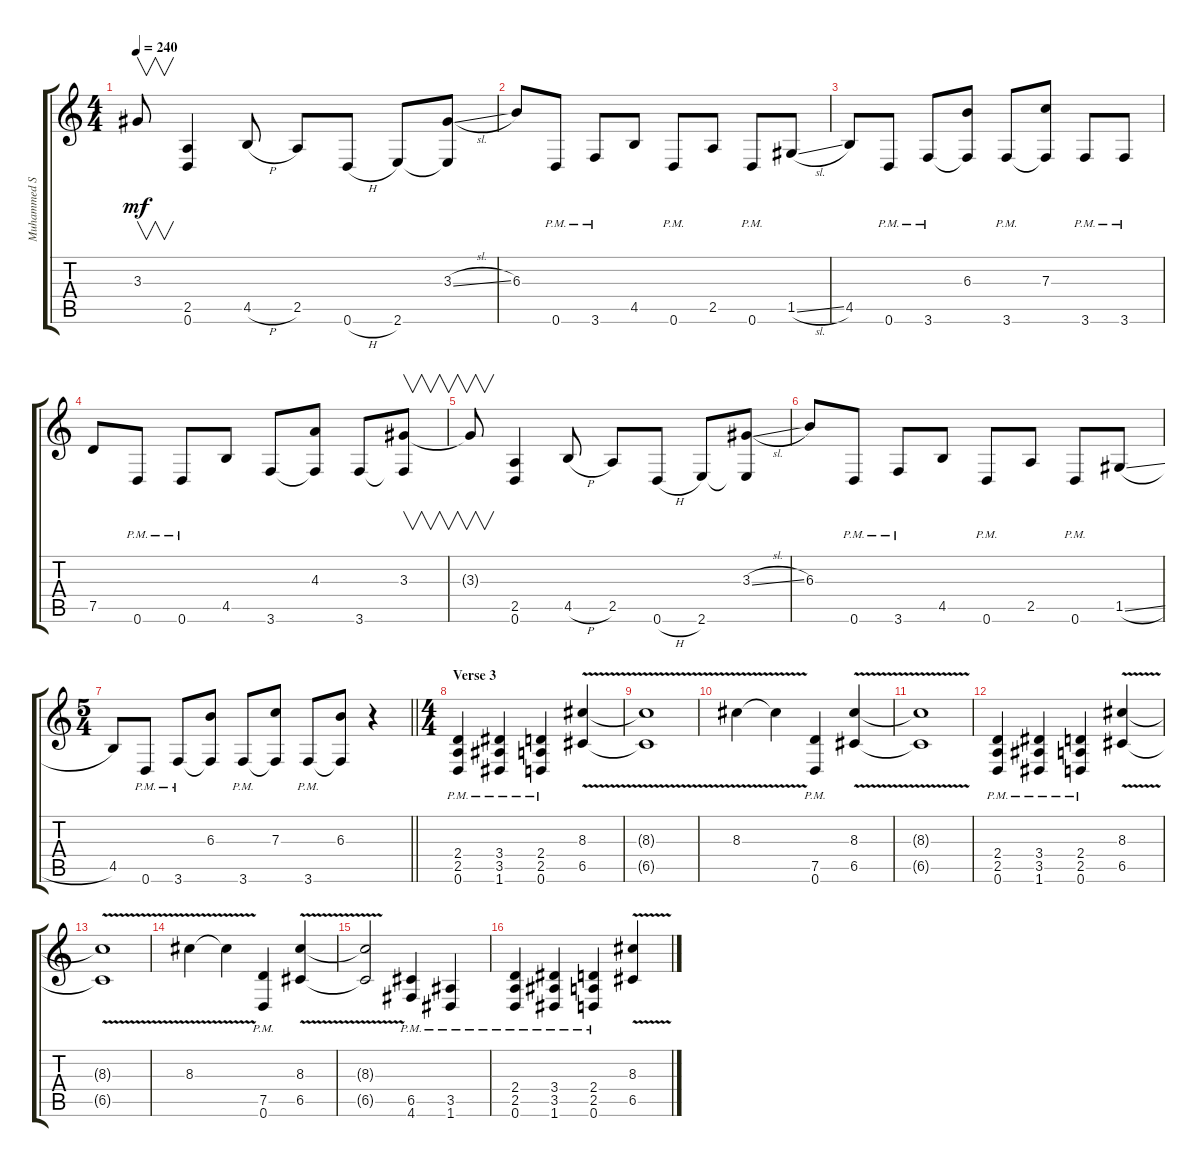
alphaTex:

\track ("Muhammed Suicmez" "Muhammed S") {instrument distortionguitar}
\staff {score tabs}
\tuning (D4 A3 F3 C3 G2 D2) {hide}
\ts (4 4)
\tempo 240
\clef g2
\ks c
3.3{t}.8{v dy mf} (2.5 0.6).4 4.5{h}.8 2.5.8 0.6{h}.8 2.6.8 (3.3{sl} 2.6{t}).8 |
6.3.8 0.6{pm}.8 3.6{pm}.8 4.5.8 0.6{pm}.8 2.5.8 0.6{pm}.8 1.5{sl}.8 |
4.5.8 0.6{pm}.8 3.6{pm}.8 (6.3 3.6{t}).8 3.6{pm}.8 (7.3 3.6{t}).8 3.6{pm}.8 3.6{pm}.8 |
7.5.8 0.6{pm}.8 0.6{pm}.8 4.5.8 3.6.8 (4.3 3.6{t}).8 3.6.8 (3.3 3.6{t}).8{v} |
3.3{t}.8{v} (2.5 0.6).4 4.5{h}.8 2.5.8 0.6{h}.8 2.6.8 (3.3{sl} 2.6{t}).8 |
6.3.8 0.6{pm}.8 3.6{pm}.8 4.5.8 0.6{pm}.8 2.5.8 0.6{pm}.8 1.5{sl}.8 |
\ts (5 4)
\barLineRight lightlight
4.5.8 0.6{pm}.8 3.6{pm}.8 (6.3 3.6{t}).8 3.6{pm}.8 (7.3 3.6{t}).8 3.6{pm}.8 (6.3 3.6{t}).8 r.4 |
\ts (4 4)
\section ("" "Verse 3")
(2.4{pm} 2.5{pm} 0.6{pm}).4 (3.4{pm} 3.5{pm} 1.6{pm}).4 (2.4{pm} 2.5{pm} 0.6{pm}).4 (8.3{v} 6.5{v}).4 |
(8.3{v t} 6.5{v t}).1 |
8.3{v}.4 8.3{v t}.4 (7.5{pm} 0.6{pm}).4 (8.3{v} 6.5{v}).4 |
(8.3{v t} 6.5{v t}).1 |
(2.4{pm} 2.5{pm} 0.6{pm}).4 (3.4{pm} 3.5{pm} 1.6{pm}).4 (2.4{pm} 2.5{pm} 0.6{pm}).4 (8.3{v} 6.5{v}).4 |
(8.3{v t} 6.5{v t}).1 |
8.3{v}.4 8.3{v t}.4 (7.5{pm} 0.6{pm}).4 (8.3{v} 6.5{v}).4 |
(8.3{v t} 6.5{v t}).2 (6.5{pm} 4.6{pm}).4 (3.5{pm} 1.6{pm}).4 |
(2.4{pm} 2.5{pm} 0.6{pm}).4 (3.4{pm} 3.5{pm} 1.6{pm}).4 (2.4{pm} 2.5{pm} 0.6{pm}).4 (8.3{v} 6.5{v}).4
